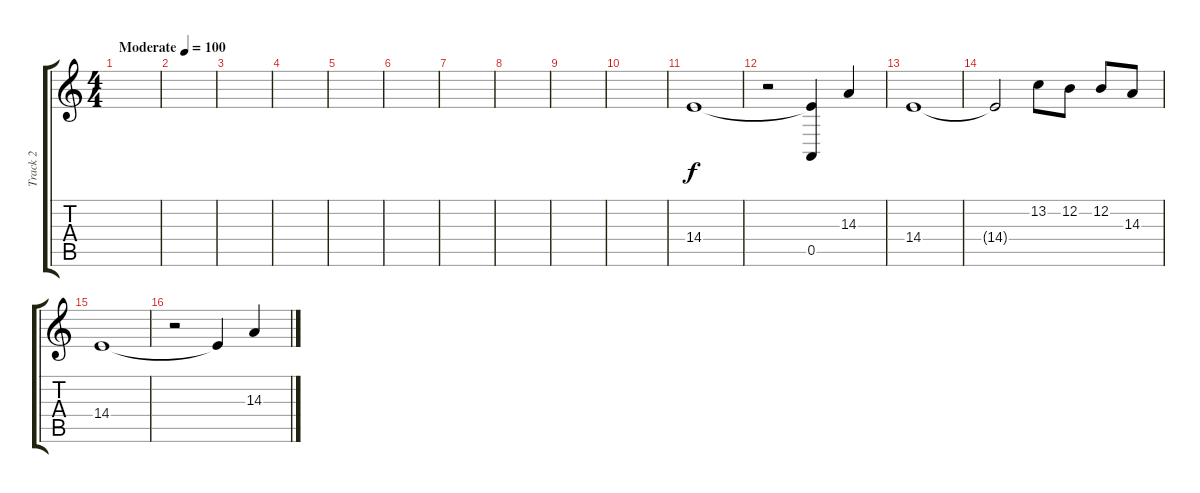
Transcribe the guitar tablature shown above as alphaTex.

\track ("Track 2" "Track 2") {instrument stringensemble1}
\staff {score tabs}
\tuning (E4 B3 G3 D3 A2 E2) {hide}
\ts (4 4)
\tempo (100 "Moderate")
\clef g2
\ks c
|
|
|
|
|
|
|
|
|
|
14.4.1 |
r.2 (14.4{t} 0.5).4 14.3.4 |
14.4.1 |
14.4{t}.2 13.2.8 12.2.8 12.2.8 14.3.8 |
14.4.1 |
r.2 14.4{t}.4 14.3.4
